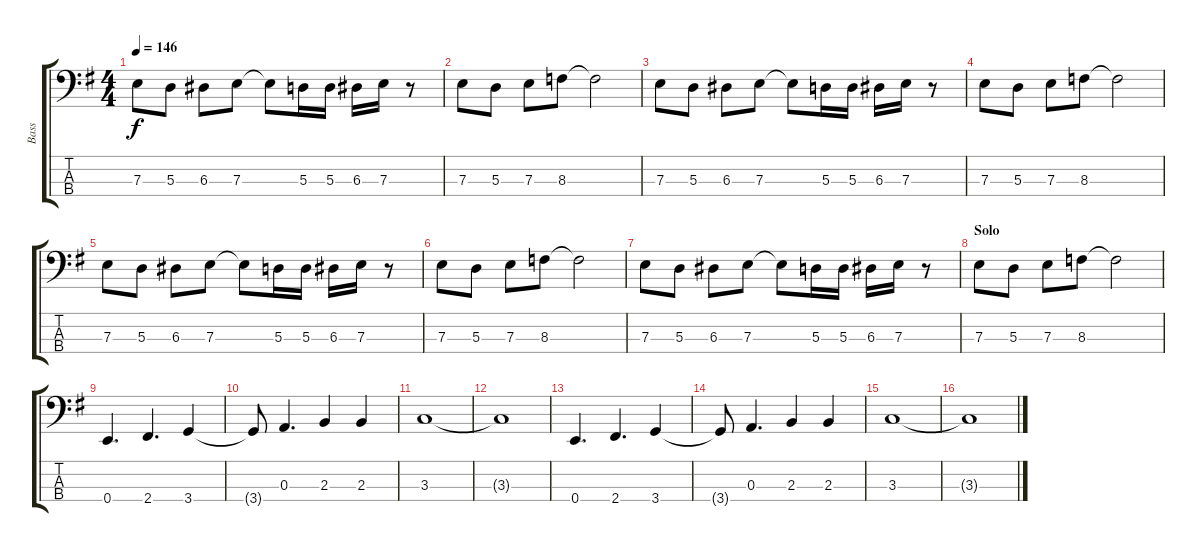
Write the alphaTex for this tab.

\track ("Bass" "Bass") {instrument electricbassfinger}
\staff {score tabs}
\tuning (G2 D2 A1 E1) {hide}
\ts (4 4)
\tempo 146
\clef f4
\ks g
7.3.8{dy f} 5.3.8 6.3.8 7.3.8 7.3{t}.8 5.3.16 5.3.16 6.3.16 7.3.16 r.8 |
7.3.8 5.3.8 7.3.8 8.3.8 8.3{t}.2 |
7.3.8 5.3.8 6.3.8 7.3.8 7.3{t}.8 5.3.16 5.3.16 6.3.16 7.3.16 r.8 |
7.3.8 5.3.8 7.3.8 8.3.8 8.3{t}.2 |
7.3.8 5.3.8 6.3.8 7.3.8 7.3{t}.8 5.3.16 5.3.16 6.3.16 7.3.16 r.8 |
7.3.8 5.3.8 7.3.8 8.3.8 8.3{t}.2 |
7.3.8 5.3.8 6.3.8 7.3.8 7.3{t}.8 5.3.16 5.3.16 6.3.16 7.3.16 r.8 |
\section ("" "Solo")
7.3.8 5.3.8 7.3.8 8.3.8 8.3{t}.2 |
0.4.4{d} 2.4.4{d} 3.4.4 |
3.4{t}.8 0.3.4{d} 2.3.4 2.3.4 |
3.3.1 |
3.3{t}.1 |
0.4.4{d} 2.4.4{d} 3.4.4 |
3.4{t}.8 0.3.4{d} 2.3.4 2.3.4 |
3.3.1 |
3.3{t}.1
